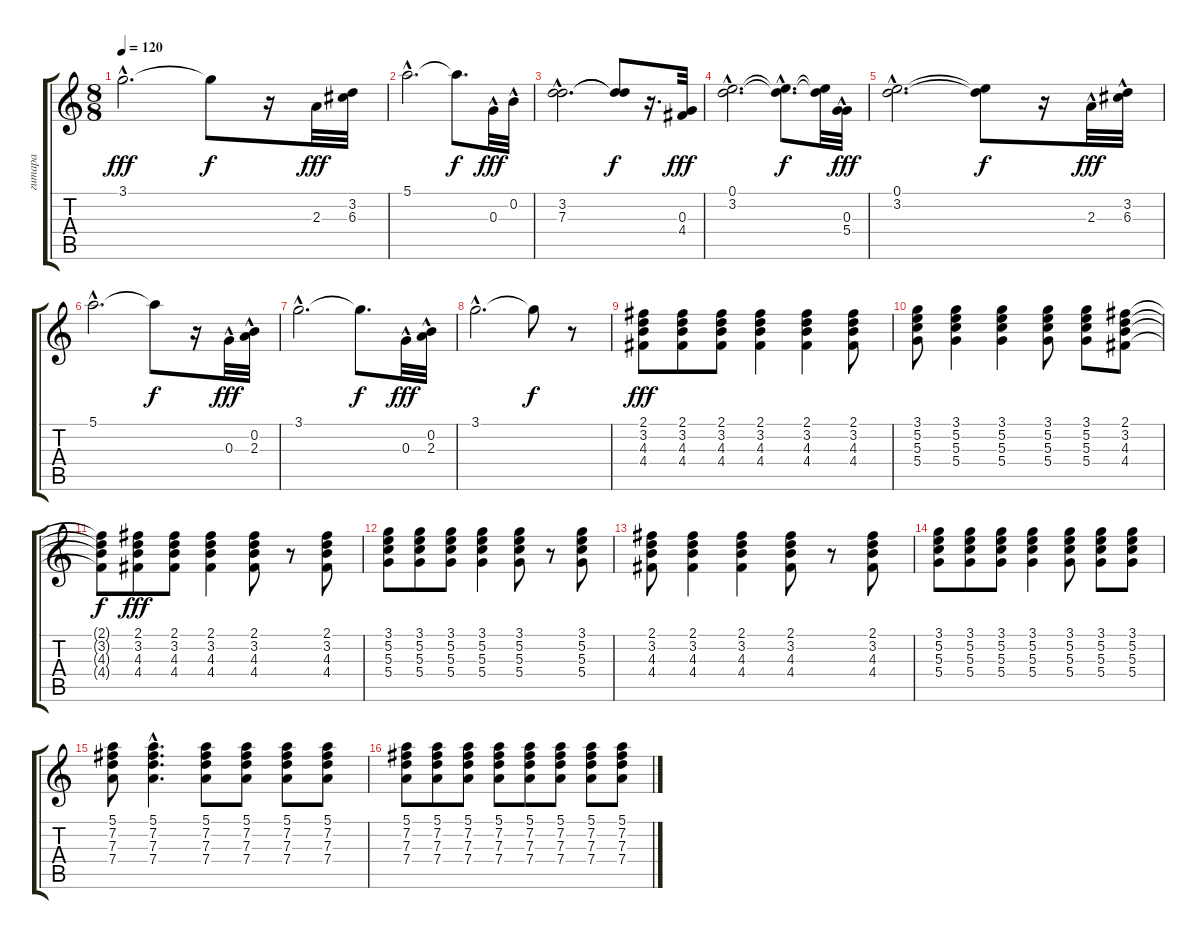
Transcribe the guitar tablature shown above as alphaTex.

\track ("гитара" "гитара") {instrument acousticguitarsteel}
\staff {score tabs}
\tuning (E4 B3 G3 D3 A2 E2) {hide}
\ts (8 8)
\tempo 120
\clef g2
\ks c
3.1{hac}.2{d dy fff} 3.1{t}.8{dy f} r.16 2.3.32{dy fff} (3.2 6.3).32 |
5.1{hac}.2{d} 5.1{t}.8{d dy f} 0.3{hac}.32{dy fff} 0.2{hac}.32 |
(3.2{hac} 7.3{hac}).2{d} (3.2{t} 7.3{t}).8{dy f} r.16{d} (0.3 4.4).32{dy fff} |
(0.1{hac} 3.2{hac}).2{d} (0.1{hac t} 3.2{hac t}).8{d dy f} (0.1{t} 3.2{t}).32 (0.3{hac} 5.4{hac}).32{dy fff} |
(0.1{hac} 3.2{hac}).2{d} (0.1{t} 3.2{t}).8{dy f} r.16 2.3{hac}.32{dy fff} (3.2{hac} 6.3{hac}).32 |
5.1{hac}.2{d} 5.1{t}.8{dy f} r.16 0.3{hac}.32{dy fff} (0.2{hac} 2.3{hac}).32 |
3.1{hac}.2{d} 3.1{t}.8{d dy f} 0.3{hac}.32{dy fff} (0.2{hac} 2.3{hac}).32 |
3.1{hac}.2{d} 3.1{t}.8{dy f} r.8 |
(2.1 3.2 4.3 4.4).8{dy fff} (2.1 3.2 4.3 4.4).8 (2.1 3.2 4.3 4.4).8 (2.1 3.2 4.3 4.4).4 (2.1 3.2 4.3 4.4).4 (2.1 3.2 4.3 4.4).8 |
(3.1 5.2 5.3 5.4).8 (3.1 5.2 5.3 5.4).4 (3.1 5.2 5.3 5.4).4 (3.1 5.2 5.3 5.4).8 (3.1 5.2 5.3 5.4).8 (2.1 3.2 4.3 4.4).8 |
(2.1{t} 3.2{t} 4.3{t} 4.4{t}).8{dy f} (2.1 3.2 4.3 4.4).8{dy fff} (2.1 3.2 4.3 4.4).8 (2.1 3.2 4.3 4.4).4 (2.1 3.2 4.3 4.4).8 r.8 (2.1 3.2 4.3 4.4).8 |
(3.1 5.2 5.3 5.4).8 (3.1 5.2 5.3 5.4).8 (3.1 5.2 5.3 5.4).8 (3.1 5.2 5.3 5.4).4 (3.1 5.2 5.3 5.4).8 r.8 (3.1 5.2 5.3 5.4).8 |
(2.1 3.2 4.3 4.4).8 (2.1 3.2 4.3 4.4).4 (2.1 3.2 4.3 4.4).4 (2.1 3.2 4.3 4.4).8 r.8 (2.1 3.2 4.3 4.4).8 |
(3.1 5.2 5.3 5.4).8 (3.1 5.2 5.3 5.4).8 (3.1 5.2 5.3 5.4).8 (3.1 5.2 5.3 5.4).4 (3.1 5.2 5.3 5.4).8 (3.1 5.2 5.3 5.4).8 (3.1 5.2 5.3 5.4).8 |
(5.1 7.2 7.3 7.4).8 (5.1{hac} 7.2{hac} 7.3{hac} 7.4{hac}).4{d} (5.1 7.2 7.3 7.4).8 (5.1 7.2 7.3 7.4).8 (5.1 7.2 7.3 7.4).8 (5.1 7.2 7.3 7.4).8 |
(5.1 7.2 7.3 7.4).8 (5.1 7.2 7.3 7.4).8 (5.1 7.2 7.3 7.4).8 (5.1 7.2 7.3 7.4).8 (5.1 7.2 7.3 7.4).8 (5.1 7.2 7.3 7.4).8 (5.1 7.2 7.3 7.4).8 (5.1 7.2 7.3 7.4).8
